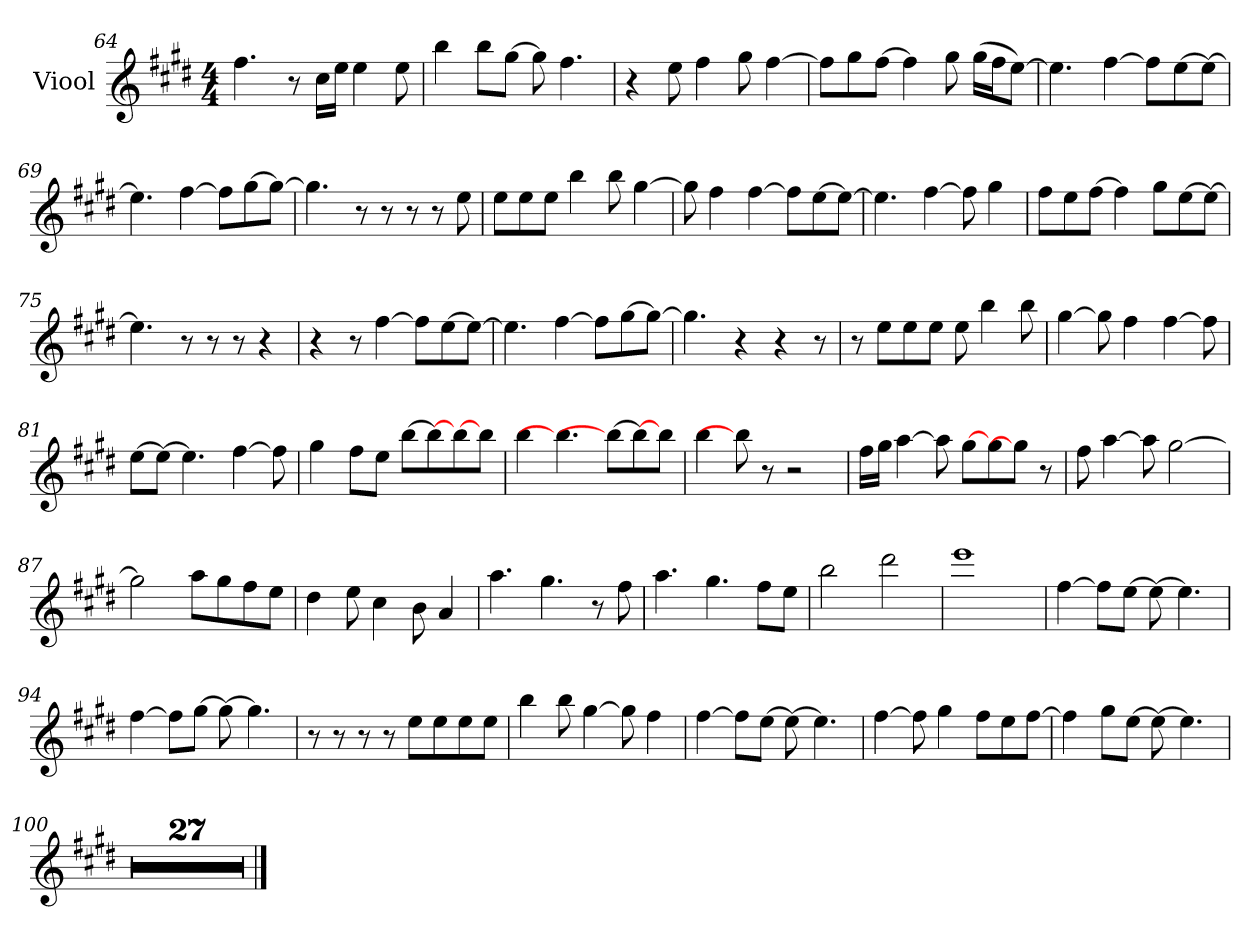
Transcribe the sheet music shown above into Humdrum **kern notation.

**kern
*part1
*staff1
*I"Viool
*I'Vl.
*clefG2
*k[f#c#g#d#]
*M4/4
=64
4.ff#\
8r
16cc#\LL
16ee\JJ
4ee\
8ee\
!!LO:PB:g=z
=65
4bb\
8bb\L
[8gg#\J
8gg#\]
4.ff#\
=66
4r
8ee\
4ff#\
8gg#\
[4ff#\
=67
8ff#\L]
8gg#\
[8ff#\J
4ff#\]
8gg#\
(>16gg#\LL
16ff#\J
[8ee\J)
=68
4.ee\]
[4ff#\
8ff#\L]
[8ee\
8ee\J_
=69
4.ee\]
[4ff#\
8ff#\L]
[8gg#\
8gg#\J_
=70
4.gg#\]
8r
8r
8r
8r
8ee\
=71
8ee\L
8ee\
8ee\J
4bb\
8bb\
[4gg#\
!!LO:LB:g=z
=72
8gg#\]
4ff#\
[4ff#\
8ff#\L]
[8ee\
8ee\J_
=73
4.ee\]
[4ff#\
8ff#\]
4gg#\
=74
8ff#\L
8ee\
[8ff#\J
4ff#\]
8gg#\L
[8ee\
8ee\J_
=75
4.ee\]
8r
8r
8r
4r
=76
4r
8r
[4ff#\
8ff#\L]
[8ee\
8ee\J_
=77
4.ee\]
[4ff#\
8ff#\L]
[8gg#\
8gg#\J_
=78
4.gg#\]
4r
4r
8r
!!LO:LB:g=z
=79
8r
8ee\L
8ee\
8ee\J
8ee\
4bb\
8bb\
=80
[4gg#\
8gg#\]
4ff#\
[4ff#\
8ff#\]
=81
[8ee\L
8ee\J_
4.ee\]
[4ff#\
8ff#\]
=82
4gg#\
8ff#\L
8ee\J
[8bb\L
8bb\_
[8bb\
8bb\J
=83
4bb\
4.bb\]
8bb\L_
8bb\_
8bb\J
=84
4bb\
8bb\]
8r
2r
!!LO:LB:g=z
=85
16ff#\LL
16gg#\JJ
[4aa\
8aa\]
[8gg#\L
8gg#\
8gg#\J]
8r
=86
8ff#\
[4aa\
8aa\]
[2gg#\
=87
2gg#\]
8aa\L
8gg#\
8ff#\
8ee\J
=88
4dd#\
8ee\
4cc#\
8b\
4a/
=89
4.aa\
4.gg#\
8r
8ff#\
=90
4.aa\
4.gg#\
8ff#\L
8ee\J
=91
2bb\
2ddd#\
=92
1eee
!!LO:LB:g=z
=93
[4ff#\
8ff#\L]
[8ee\J
8ee\_
4.ee\]
=94
[4ff#\
8ff#\L]
[8gg#\J
8gg#\_
4.gg#\]
=95
8r
8r
8r
8r
8ee\L
8ee\
8ee\
8ee\J
=96
4bb\
8bb\
[4gg#\
8gg#\]
4ff#\
=97
[4ff#\
8ff#\L]
[8ee\J
8ee\_
4.ee\]
=98
[4ff#\
8ff#\]
4gg#\
8ff#\L
8ee\
[8ff#\J
=99
4ff#\]
8gg#\L
[8ee\J
8ee\_
4.ee\]
!!LO:LB:g=z
=100
1r
=101
1r
=102
1r
=103
1r
=104
1r
=105
1r
=106
1r
=107
1r
=108
1r
=109
1r
=110
1r
=111
1r
=112
1r
=113
1r
=114
1r
=115
1r
=116
1r
=117
1r
!!LO:LB:g=z
=118
1r
=119
1r
=120
1r
=121
1r
=122
1r
=123
1r
=124
1r
=125
1r
=126
1r
==
*-
